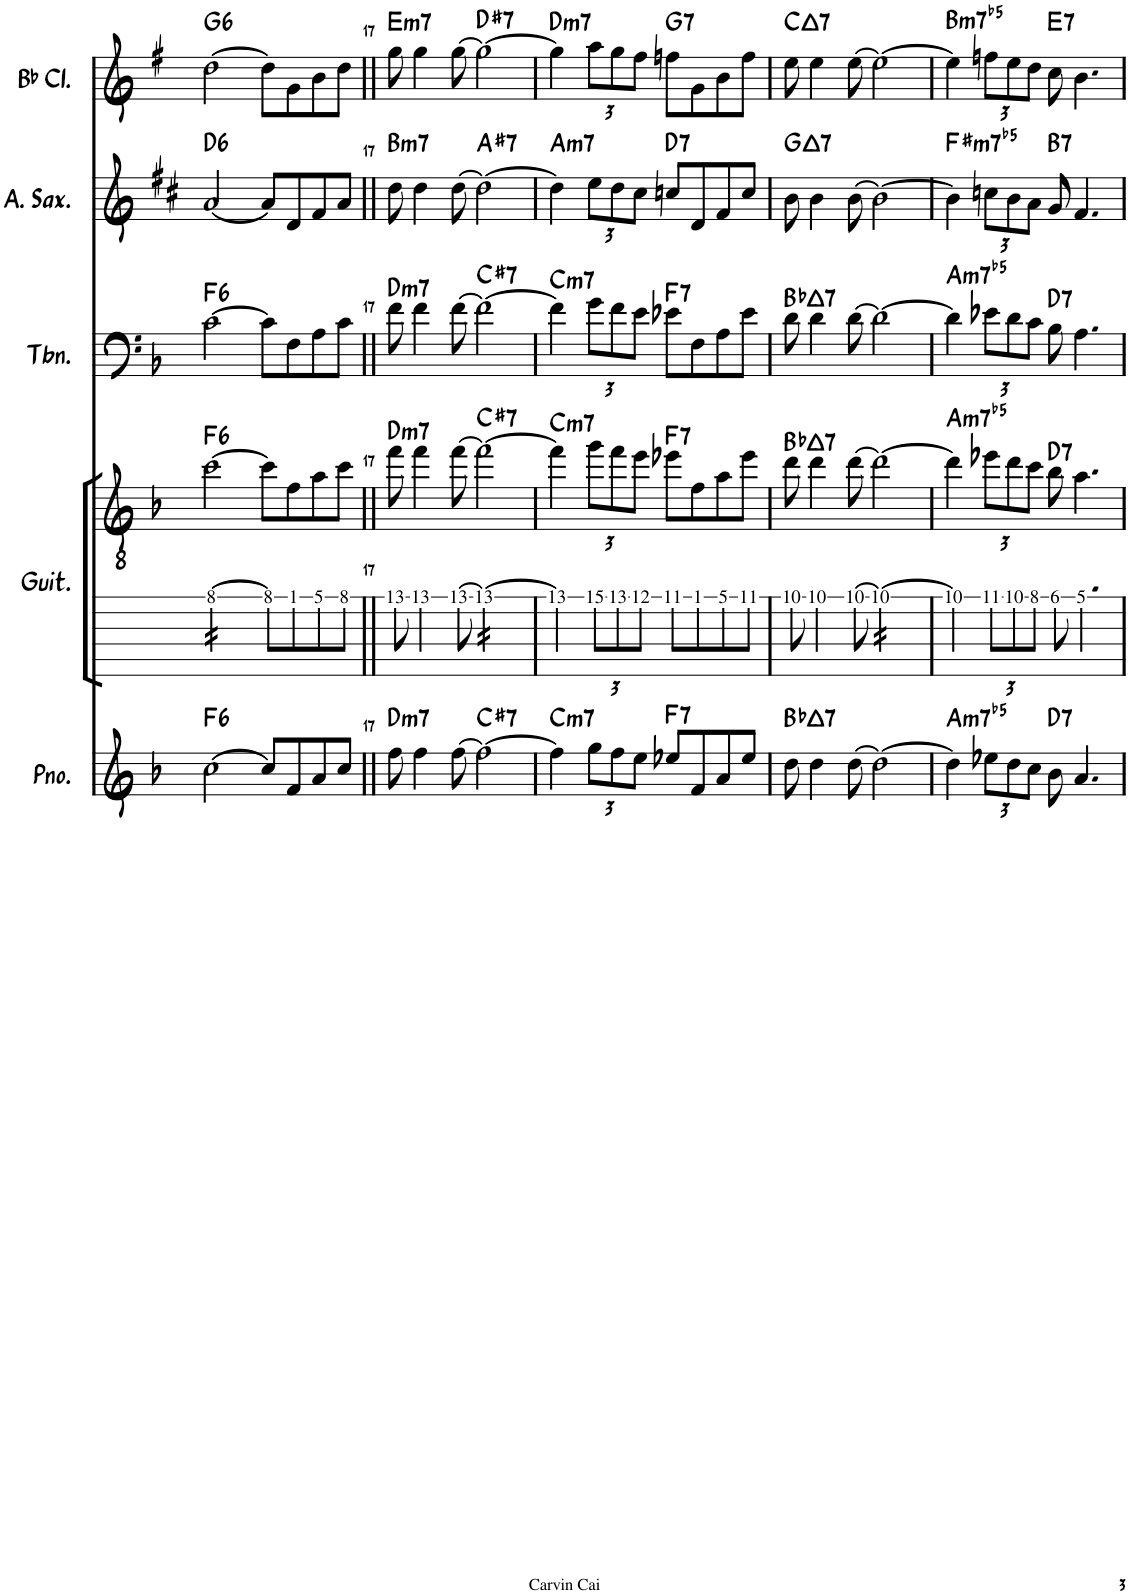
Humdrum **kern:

**kern	**harte	**kern	**kern	**harte	**kern	**harte	**kern	**harte	**kern	**harte
*part5	*part5	*part4	*part4	*part4	*part3	*part3	*part2	*part2	*part1	*part1
*staff6	*	*staff5	*staff4	*	*staff3	*	*staff2	*	*staff1	*
*I"钢琴	*	*I"原音吉他	*	*	*I"长号	*	*I"中音萨克斯	*	*I"降B调单簧管	*
!!LO:PB:g=z
*clefG2	*	*	*clefGv2	*	*clefF4	*	*clefG2	*	*clefG2	*
*	*	*	*	*	*	*	*Trd5c9	*	*Trd1c2	*
*k[b-]	*	*k[b-]	*k[b-]	*	*k[b-]	*	*k[f#c#]	*	*k[f#]	*
*M4/4	*	*M4/4	*M4/4	*	*M4/4	*	*M4/4	*	*M4/4	*
=16	=16	=16	=16	=16	=16	=16	=16	=16	=16	=16
!	!LO:H:kt=6	!	!	!LO:H:kt=6	!	!LO:H:kt=6	!	!LO:H:kt=6	!	!LO:H:kt=6
[2cc\	F:maj6	[2cc\	[2cc\	F:maj6	[2c\	F:maj6	[2a/	D:maj6	[2dd\	G:maj6
8cc/L]	.	8cc\L]	8cc\L]	.	8c\L]	.	8a/L]	.	8dd\L]	.
8f/	.	8f\	8f\	.	8F\	.	8d/	.	8g\	.
8a/	.	8a\	8a\	.	8A\	.	8f#/	.	8b\	.
8cc/J	.	8cc\J	8cc\J	.	8c\J	.	8a/J	.	8dd\J	.
=17||	=17||	=17||	=17||	=17||	=17||	=17||	=17||	=17||	=17||	=17||
!	!LO:H:kt=m7	!	!	!LO:H:kt=m7	!	!LO:H:kt=m7	!	!LO:H:kt=m7	!	!LO:H:kt=m7
8ff\	D:min7	8ff\	8ff\	D:min7	8f\	D:min7	8dd\	B:min7	8gg\	E:min7
4ff\	.	4ff\	4ff\	.	4f\	.	4dd\	.	4gg\	.
[8ff\	.	[8ff\	[8ff\	.	[8f\	.	[8dd\	.	[8gg\	.
!	!LO:H:kt=7	!	!	!LO:H:kt=7	!	!LO:H:kt=7	!	!LO:H:kt=7	!	!LO:H:kt=7
2ff\_	C#:7	2ff\_	2ff\_	C#:7	2f\_	C#:7	2dd\_	A#:7	2gg\_	D#:7
=18	=18	=18	=18	=18	=18	=18	=18	=18	=18	=18
!	!LO:H:kt=m7	!	!	!LO:H:kt=m7	!	!LO:H:kt=m7	!	!LO:H:kt=m7	!	!LO:H:kt=m7
4ff\]	C:min7	4ff\]	4ff\]	C:min7	4f\]	C:min7	4dd\]	A:min7	4gg\]	D:min7
*Xbrackettup	*	*Xbrackettup	*Xbrackettup	*	*Xbrackettup	*	*Xbrackettup	*	*Xbrackettup	*
12gg\L	.	12gg\L	12gg\L	.	12g\L	.	12ee\L	.	12aa\L	.
12ff\	.	12ff\	12ff\	.	12f\	.	12dd\	.	12gg\	.
12ee\J	.	12ee\J	12ee\J	.	12e\J	.	12cc#\J	.	12ff#\J	.
!	!LO:H:kt=7	!	!	!LO:H:kt=7	!	!LO:H:kt=7	!	!LO:H:kt=7	!	!LO:H:kt=7
8ee-X/L	F:7	8ee-X\L	8ee-X\L	F:7	8e-X\L	F:7	8ccn/L	D:7	8ffn\L	G:7
8f/	.	8f\	8f\	.	8F\	.	8d/	.	8g\	.
8a/	.	8a\	8a\	.	8A\	.	8f#/	.	8b\	.
8ee-/J	.	8ee-\J	8ee-\J	.	8e-\J	.	8cc/J	.	8ff\J	.
=19	=19	=19	=19	=19	=19	=19	=19	=19	=19	=19
!	!LO:H:kt=7	!	!	!LO:H:kt=7	!	!LO:H:kt=7	!	!LO:H:kt=7	!	!LO:H:kt=7
8dd\	Bb:maj7	8dd\	8dd\	Bb:maj7	8d\	Bb:maj7	8b\	G:maj7	8ee\	C:maj7
4dd\	.	4dd\	4dd\	.	4d\	.	4b\	.	4ee\	.
[8dd\	.	[8dd\	[8dd\	.	[8d\	.	[8b\	.	[8ee\	.
2dd\_	.	2dd\_	2dd\_	.	2d\_	.	2b\_	.	2ee\_	.
=20	=20	=20	=20	=20	=20	=20	=20	=20	=20	=20
!	!LO:H:kt=m7b5	!	!	!LO:H:kt=m7b5	!	!LO:H:kt=m7b5	!	!LO:H:kt=m7b5	!	!LO:H:kt=m7b5
4dd\]	A:hdim7	4dd\]	4dd\]	A:hdim7	4d\]	A:hdim7	4b\]	F#:hdim7	4ee\]	B:hdim7
12ee-X\L	.	12ee-X\L	12ee-X\L	.	12e-X\L	.	12ccn\L	.	12ffn\L	.
12dd\	.	12dd\	12dd\	.	12d\	.	12b\	.	12ee\	.
12cc\J	.	12cc\J	12cc\J	.	12c\J	.	12a\J	.	12dd\J	.
!	!LO:H:kt=7	!	!	!LO:H:kt=7	!	!LO:H:kt=7	!	!LO:H:kt=7	!	!LO:H:kt=7
8b-\	D:7	8b-\	8b-\	D:7	8B-\	D:7	8g/	B:7	8cc\	E:7
4.a/	.	4.a\	4.a\	.	4.A\	.	4.f#/	.	4.b\	.
=	=	=	=	=	=	=	=	=	=	=
*-	*-	*-	*-	*-	*-	*-	*-	*-	*-	*-
